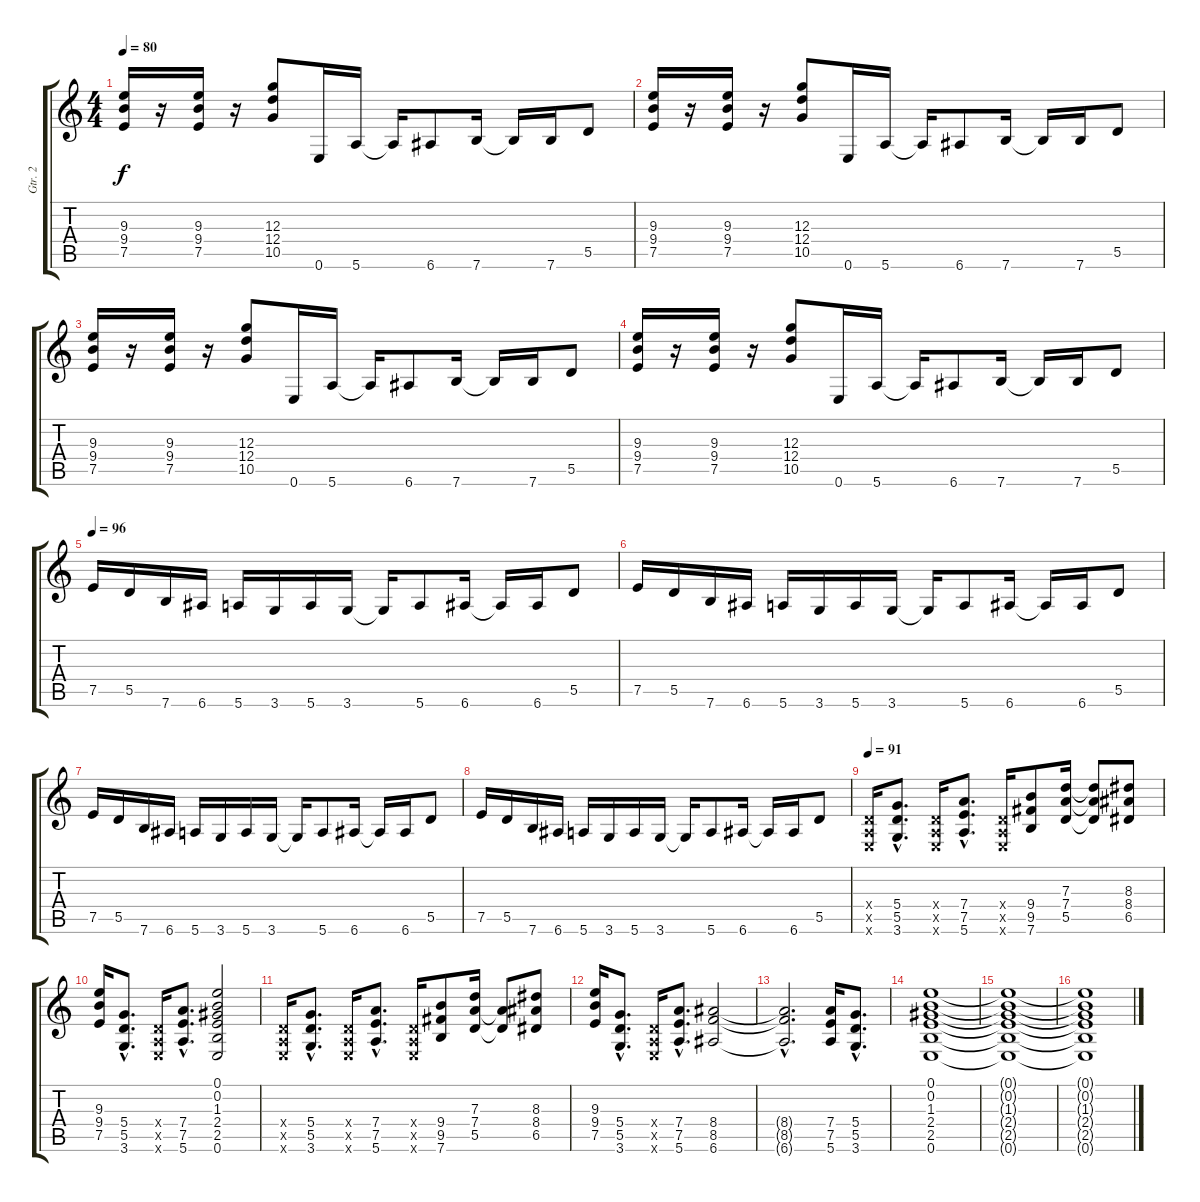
\track ("Gtr. 2" "Gtr. 2") {instrument overdrivenguitar}
\staff {score tabs}
\tuning (E4 B3 G3 D3 A2 E2) {hide}
\ts (4 4)
\tempo 80
\clef g2
\ks c
(9.3 9.4 7.5).16{dy f} r.16 (9.3 9.4 7.5).16 r.16 (12.3 12.4 10.5).8 0.6.16 5.6.16 5.6{t}.16 6.6.8 7.6.16 7.6{t}.16 7.6.16 5.5.8 |
(9.3 9.4 7.5).16 r.16 (9.3 9.4 7.5).16 r.16 (12.3 12.4 10.5).8 0.6.16 5.6.16 5.6{t}.16 6.6.8 7.6.16 7.6{t}.16 7.6.16 5.5.8 |
(9.3 9.4 7.5).16 r.16 (9.3 9.4 7.5).16 r.16 (12.3 12.4 10.5).8 0.6.16 5.6.16 5.6{t}.16 6.6.8 7.6.16 7.6{t}.16 7.6.16 5.5.8 |
(9.3 9.4 7.5).16 r.16 (9.3 9.4 7.5).16 r.16 (12.3 12.4 10.5).8 0.6.16 5.6.16 5.6{t}.16 6.6.8 7.6.16 7.6{t}.16 7.6.16 5.5.8 |
\tempo 96
7.5.16 5.5.16 7.6.16 6.6.16 5.6.16 3.6.16 5.6.16 3.6.16 3.6{t}.16 5.6.8 6.6.16 6.6{t}.16 6.6.16 5.5.8 |
7.5.16 5.5.16 7.6.16 6.6.16 5.6.16 3.6.16 5.6.16 3.6.16 3.6{t}.16 5.6.8 6.6.16 6.6{t}.16 6.6.16 5.5.8 |
7.5.16 5.5.16 7.6.16 6.6.16 5.6.16 3.6.16 5.6.16 3.6.16 3.6{t}.16 5.6.8 6.6.16 6.6{t}.16 6.6.16 5.5.8 |
7.5.16 5.5.16 7.6.16 6.6.16 5.6.16 3.6.16 5.6.16 3.6.16 3.6{t}.16 5.6.8 6.6.16 6.6{t}.16 6.6.16 5.5.8 |
\tempo 91
(0.4{x} 0.5{x} 0.6{x}).16 (5.4{hac} 5.5{hac} 3.6{hac}).8{d} (0.4{x} 0.5{x} 0.6{x}).16 (7.4{hac} 7.5{hac} 5.6{hac}).8{d} (0.4{x} 0.5{x} 0.6{x}).16 (9.4 9.5 7.6).8 (7.3 7.4 5.5).16 (7.3{t} 7.4{t} 5.5{t}).8 (8.3 8.4 6.5).8 |
(9.3 9.4 7.5).16 (5.4{hac} 5.5{hac} 3.6{hac}).8{d} (0.4{x} 0.5{x} 0.6{x}).16 (7.4{hac} 7.5{hac} 5.6{hac}).8{d} (0.1 0.2 1.3 2.4 2.5 0.6).2 |
(0.4{x} 0.5{x} 0.6{x}).16 (5.4{hac} 5.5{hac} 3.6{hac}).8{d} (0.4{x} 0.5{x} 0.6{x}).16 (7.4{hac} 7.5{hac} 5.6{hac}).8{d} (0.4{x} 0.5{x} 0.6{x}).16 (9.4 9.5 7.6).8 (7.3 7.4 5.5).16 (7.4{t} 5.5{t}).8 (8.3 8.4 6.5).8 |
(9.3 9.4 7.5).16 (5.4{hac} 5.5{hac} 3.6{hac}).8{d} (0.4{x} 0.5{x} 0.6{x}).16 (7.4{hac} 7.5{hac} 5.6{hac}).8{d} (8.4 8.5 6.6).2 |
(8.4{hac t} 8.5{hac t} 6.6{hac t}).2{d} (7.4 7.5 5.6).16 (5.4{hac} 5.5{hac} 3.6{hac}).8{d} |
(0.1 0.2 1.3 2.4 2.5 0.6).1 |
(0.1{t} 0.2{t} 1.3{t} 2.4{t} 2.5{t} 0.6{t}).1 |
(0.1{t} 0.2{t} 1.3{t} 2.4{t} 2.5{t} 0.6{t}).1
